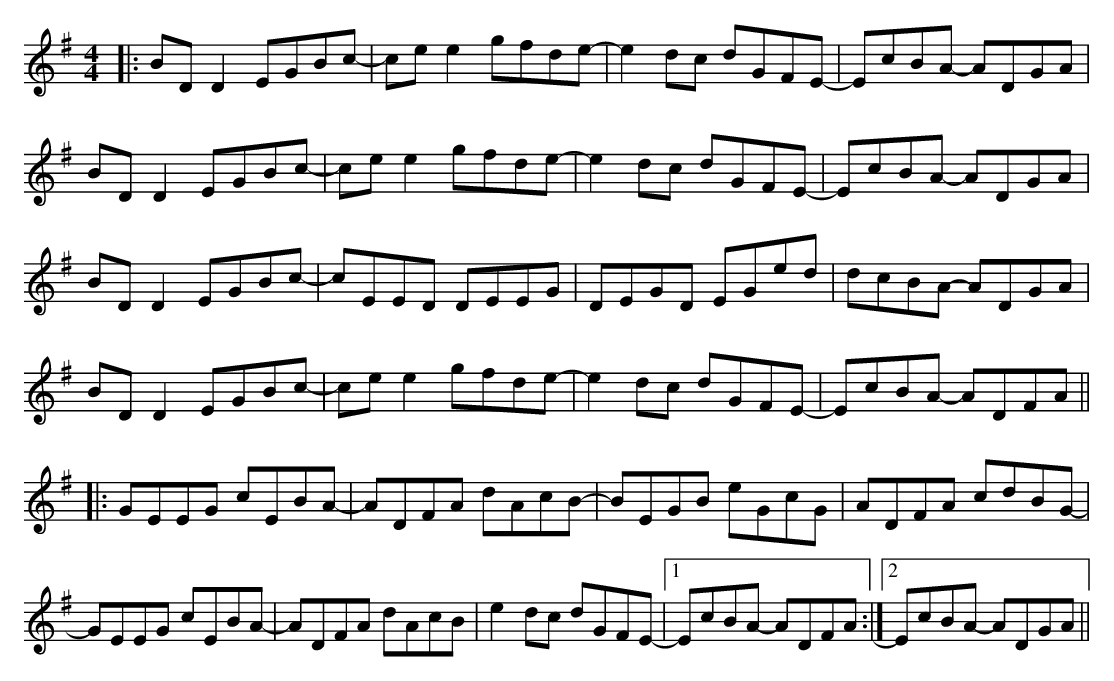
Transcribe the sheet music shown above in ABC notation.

X:1
M:4/4
K:G
|:BD D2 EGBc-|ce e2 gfde-|e2dc dGFE-|EcBA- ADGA|
BD D2 EGBc-|ce e2 gfde-|e2dc dGFE-|EcBA- ADGA|
BD D2 EGBc-|cEED DEEG|DEGD EGed|dcBA- ADGA|
BD D2 EGBc-|ce e2 gfde-|e2dc dGFE-|EcBA- ADFA||
|:GEEG cEBA-|ADFA dAcB-|BEGB eGcG|ADFA cdBG-|
GEEG cEBA-|ADFA dAcB|e2dc dGFE-|1 EcBA- ADFA:|2 EcBA- ADGA||
